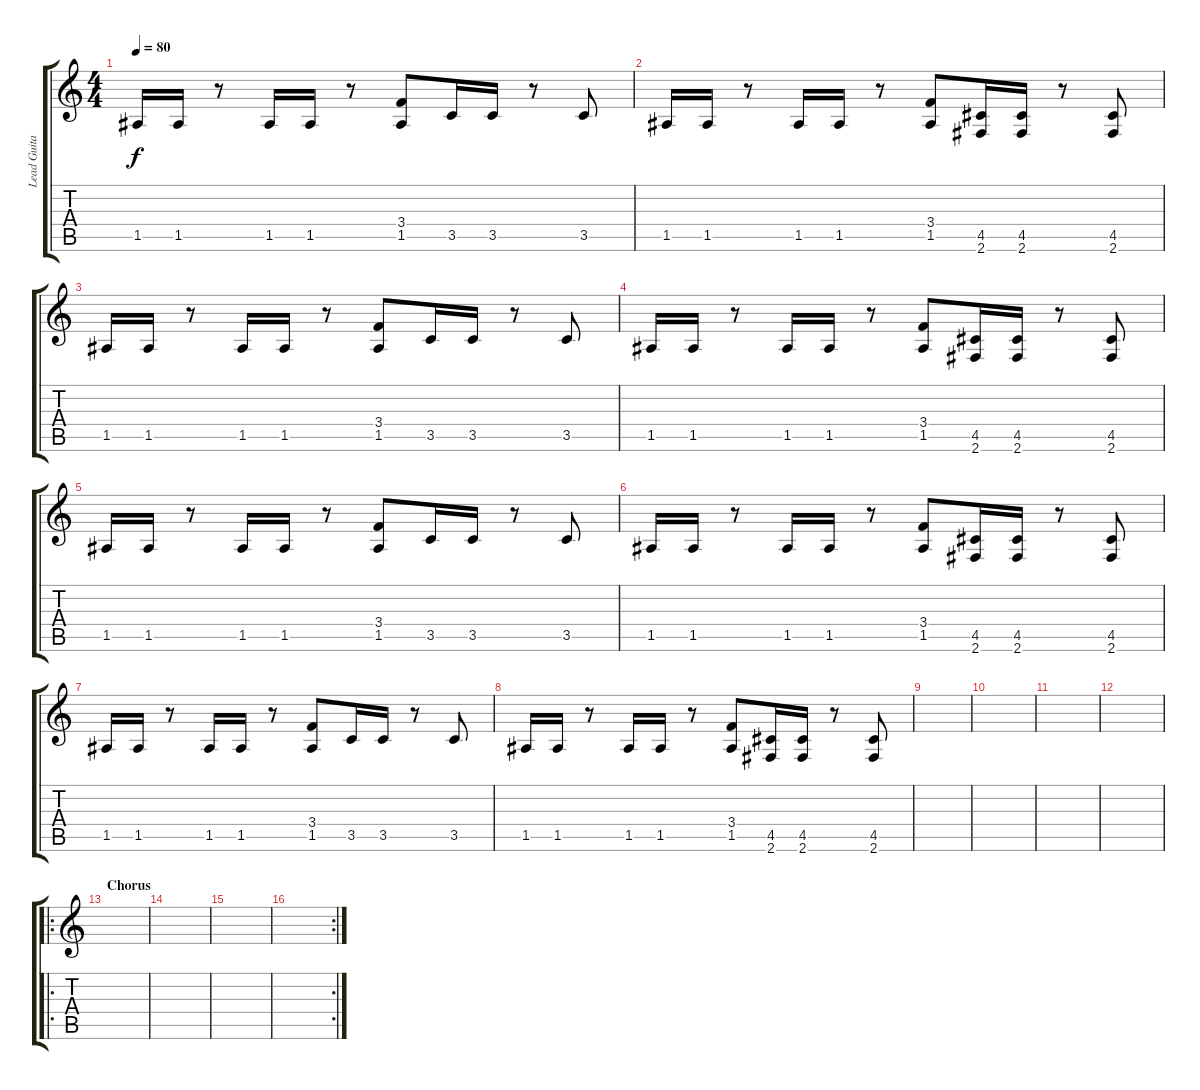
\track ("Lead Guitar (Distortion)" "Lead Guita") {instrument distortionguitar}
\staff {score tabs}
\tuning (E4 B3 G3 D3 A2 E2) {hide}
\ts (4 4)
\tempo 80
\clef g2
\ks c
1.5.16{dy f} 1.5.16 r.8 1.5.16 1.5.16 r.8 (3.4 1.5).8 3.5.16 3.5.16 r.8 3.5.8 |
1.5.16 1.5.16 r.8 1.5.16 1.5.16 r.8 (3.4 1.5).8 (4.5 2.6).16 (4.5 2.6).16 r.8 (4.5 2.6).8 |
1.5.16 1.5.16 r.8 1.5.16 1.5.16 r.8 (3.4 1.5).8 3.5.16 3.5.16 r.8 3.5.8 |
1.5.16 1.5.16 r.8 1.5.16 1.5.16 r.8 (3.4 1.5).8 (4.5 2.6).16 (4.5 2.6).16 r.8 (4.5 2.6).8 |
1.5.16 1.5.16 r.8 1.5.16 1.5.16 r.8 (3.4 1.5).8 3.5.16 3.5.16 r.8 3.5.8 |
1.5.16 1.5.16 r.8 1.5.16 1.5.16 r.8 (3.4 1.5).8 (4.5 2.6).16 (4.5 2.6).16 r.8 (4.5 2.6).8 |
1.5.16 1.5.16 r.8 1.5.16 1.5.16 r.8 (3.4 1.5).8 3.5.16 3.5.16 r.8 3.5.8 |
1.5.16 1.5.16 r.8 1.5.16 1.5.16 r.8 (3.4 1.5).8 (4.5 2.6).16 (4.5 2.6).16 r.8 (4.5 2.6).8 |
|
|
|
|
\ro
\section ("" "Chorus")
|
|
|
\rc 2
